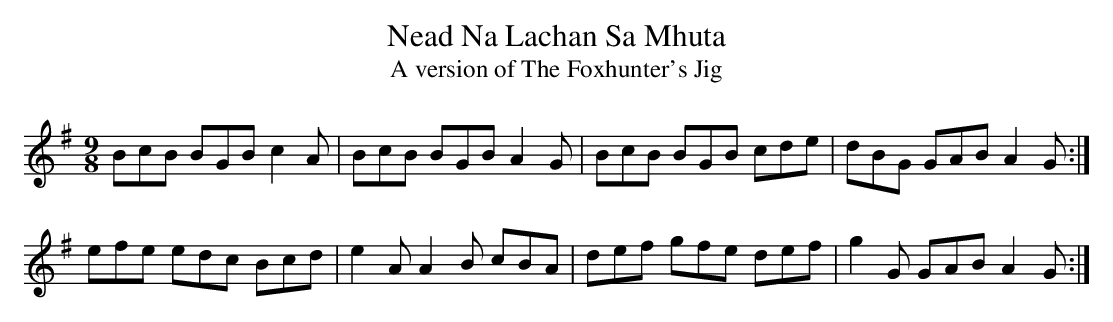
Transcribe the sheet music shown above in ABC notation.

X:1
T:Nead Na Lachan Sa Mhuta
T:A version of The Foxhunter's Jig
M: 9/8
L: 1/8
K: Gmaj
BcB BGB c2A|BcB BGB A2G|BcB BGB cde|dBG GAB A2G:|]
efe edc Bcd|e2A A2B cBA|def gfe def|g2G GAB A2G:|]
